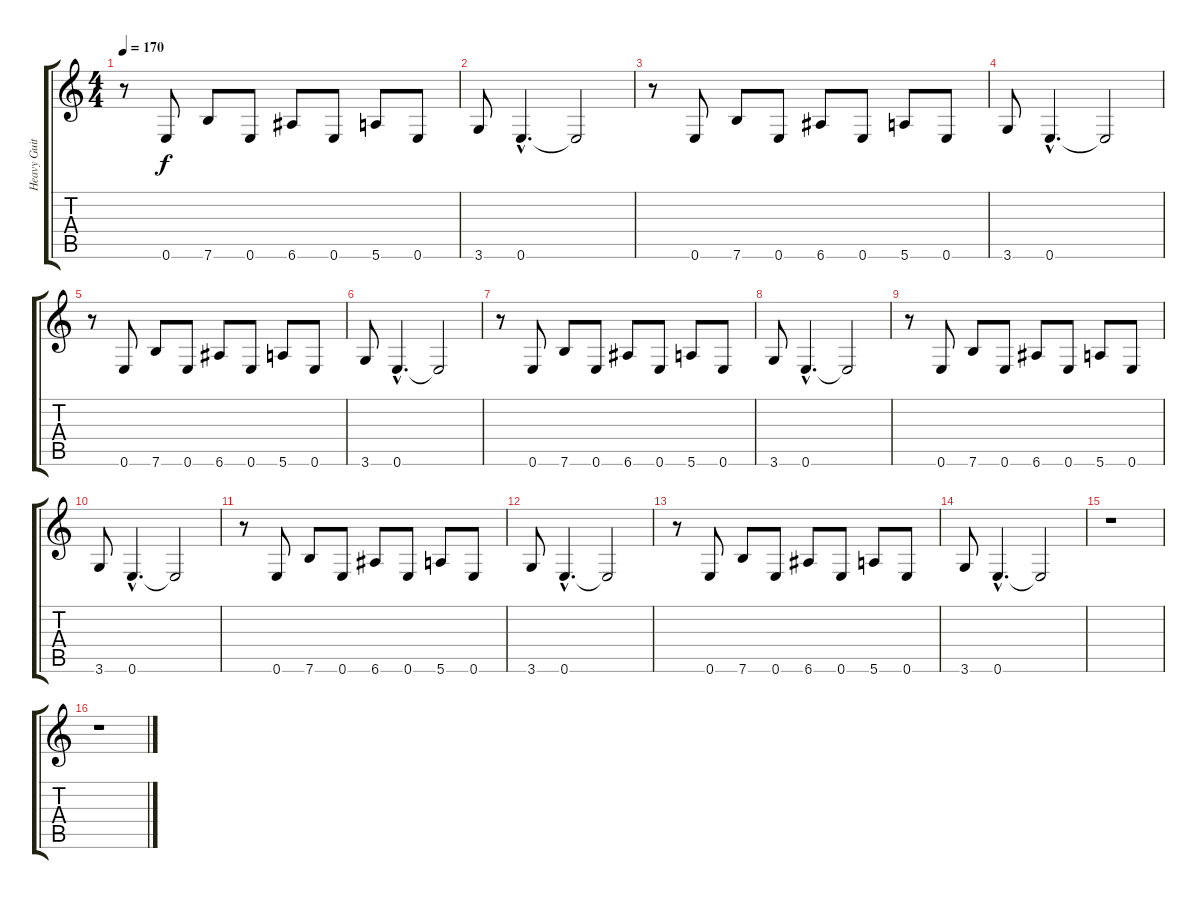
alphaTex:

\track ("Heavy Guitar" "Heavy Guit") {instrument overdrivenguitar}
\staff {score tabs}
\tuning (E4 B3 G3 D3 A2 E2) {hide}
\ts (4 4)
\tempo 170
\clef g2
\ks c
r.8{dy f} 0.6.8 7.6.8 0.6.8 6.6.8 0.6.8 5.6.8 0.6.8 |
3.6.8 0.6{hac}.4{d} 0.6{t}.2 |
r.8 0.6.8 7.6.8 0.6.8 6.6.8 0.6.8 5.6.8 0.6.8 |
3.6.8 0.6{hac}.4{d} 0.6{t}.2 |
r.8 0.6.8 7.6.8 0.6.8 6.6.8 0.6.8 5.6.8 0.6.8 |
3.6.8 0.6{hac}.4{d} 0.6{t}.2 |
r.8 0.6.8 7.6.8 0.6.8 6.6.8 0.6.8 5.6.8 0.6.8 |
3.6.8 0.6{hac}.4{d} 0.6{t}.2 |
r.8 0.6.8 7.6.8 0.6.8 6.6.8 0.6.8 5.6.8 0.6.8 |
3.6.8 0.6{hac}.4{d} 0.6{t}.2 |
r.8 0.6.8 7.6.8 0.6.8 6.6.8 0.6.8 5.6.8 0.6.8 |
3.6.8 0.6{hac}.4{d} 0.6{t}.2 |
r.8 0.6.8 7.6.8 0.6.8 6.6.8 0.6.8 5.6.8 0.6.8 |
3.6.8 0.6{hac}.4{d} 0.6{t}.2 |
r.1 |
r.1
